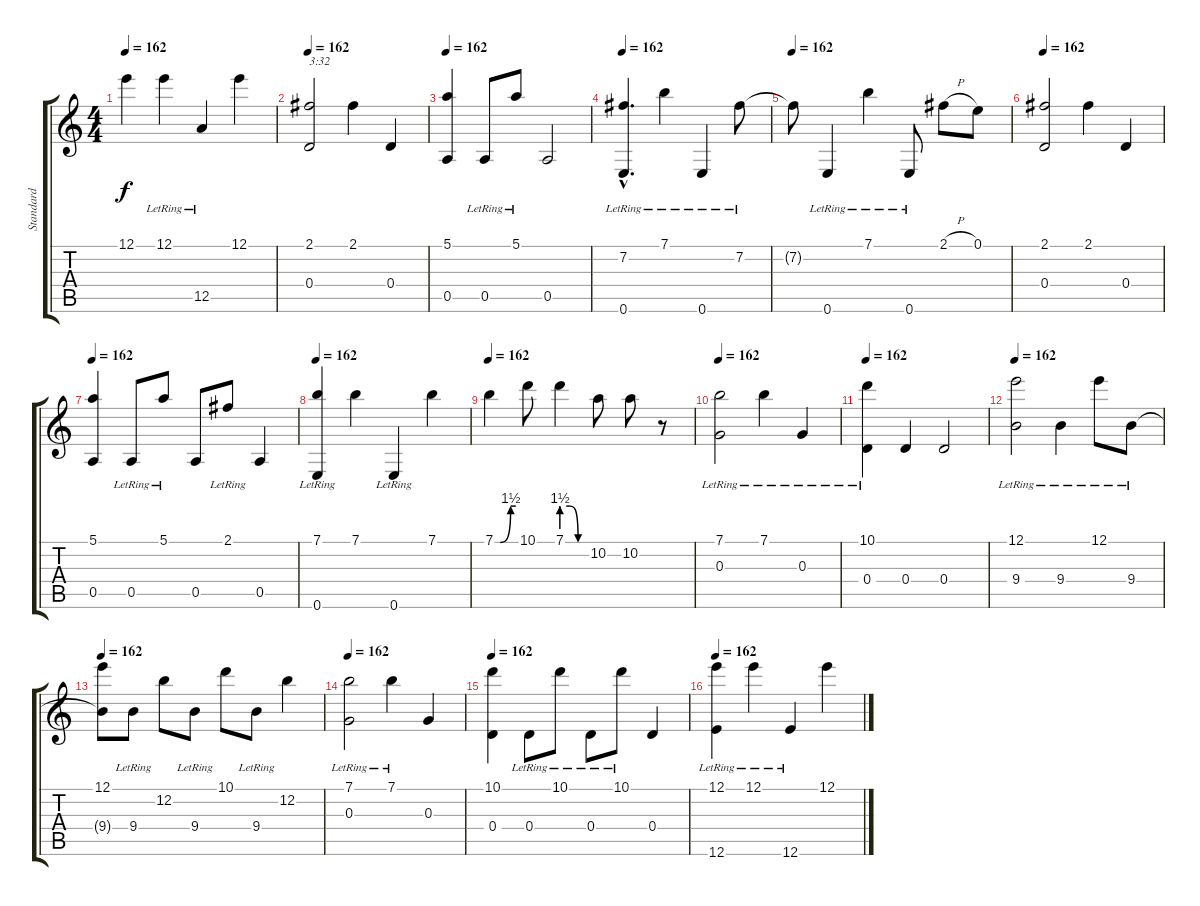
\track ("Standard" "Standard") {instrument acousticguitarsteel}
\staff {score tabs}
\tuning (E4 B3 G3 D3 A2 E2) {hide}
\ts (4 4)
\tempo 162
\clef g2
\ks c
12.1{t}.4{dy f} 12.1{lr}.4 12.5{lr}.4 12.1.4 |
\tempo 162
(2.1 0.4).2{txt "3:32"} 2.1.4 0.4.4 |
\tempo 162
(5.1 0.5).4 0.5{lr}.8 5.1{lr}.8 0.5.2 |
\tempo 162
(7.2{hac} 0.6{hac lr}).4{d} 7.1{lr}.4 0.6{lr}.4 7.2{lr}.8 |
\tempo 162
7.2{t}.8 0.6{lr}.4 7.1{lr}.4 0.6{lr}.8 2.1{h}.8 0.1.8 |
\tempo 162
(2.1 0.4).2 2.1.4 0.4.4 |
\tempo 162
(5.1 0.5).4 0.5{lr}.8 5.1{lr}.8 0.5.8 2.1{lr}.8 0.5.4 |
\tempo 162
(7.1 0.6{lr}).4 7.1.4 0.6{lr}.4 7.1.4 |
\tempo 162
7.1{be (custom 0 0 15 0 45 6 60 6)}.4 10.1.8 7.1{be (custom 0 6 20 6 40 0 60 0)}.4 10.2.8 10.2.8 r.8 |
\tempo 162
(7.1 0.3{lr}).2 7.1{lr}.4 0.3{lr}.4 |
\tempo 162
(10.1{lr} 0.4).4 0.4.4 0.4.2 |
\tempo 162
(12.1{lr} 9.4).2 9.4{lr}.4 12.1{lr}.8 9.4{lr}.8 |
\tempo 162
(12.1 9.4{t}).8 9.4{lr}.8 12.2.8 9.4{lr}.8 10.1.8 9.4{lr}.8 12.2.4 |
\tempo 162
(7.1 0.3{lr}).2 7.1{lr}.4 0.3.4 |
\tempo 162
(10.1 0.4).4 0.4{lr}.8 10.1{lr}.8 0.4{lr}.8 10.1{lr}.8 0.4.4 |
\tempo 162
(12.1 12.6{lr}).4 12.1{lr}.4 12.6{lr}.4 12.1.4
